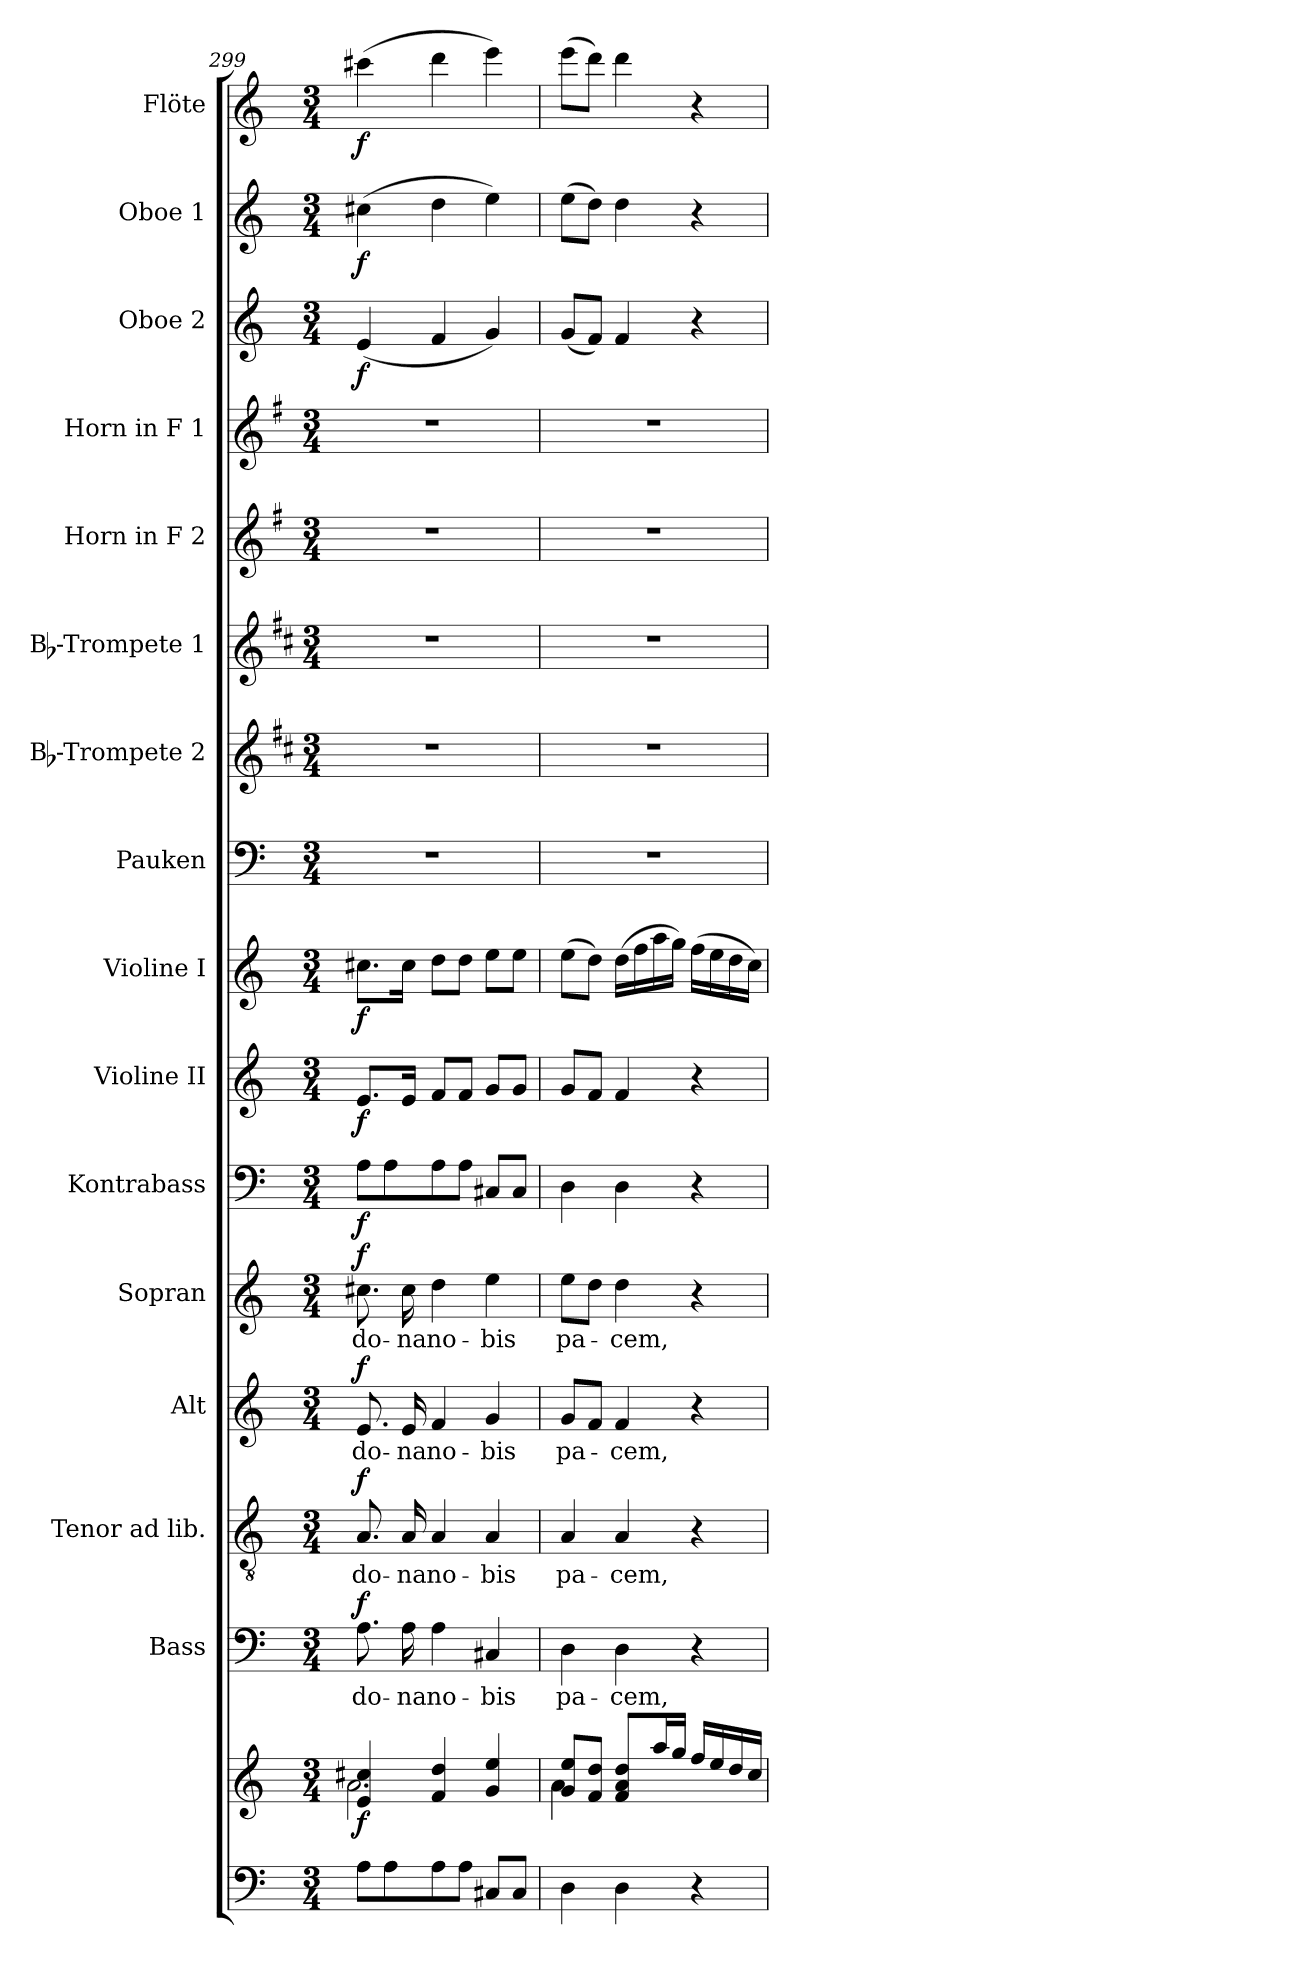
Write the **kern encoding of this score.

**kern	**kern	**dynam	**kern	**text	**dynam	**kern	**text	**dynam	**kern	**text	**dynam	**kern	**text	**dynam	**kern	**dynam	**kern	**dynam	**kern	**dynam	**kern	**kern	**kern	**kern	**kern	**kern	**dynam	**kern	**dynam	**kern	**dynam
*part16	*part16	*part16	*part15	*part15	*part15	*part14	*part14	*part14	*part13	*part13	*part13	*part12	*part12	*part12	*part11	*part11	*part10	*part10	*part9	*part9	*part8	*part7	*part6	*part5	*part4	*part3	*part3	*part2	*part2	*part1	*part1
*staff17	*staff16	*staff16/17	*staff15	*staff15	*staff15	*staff14	*staff14	*staff14	*staff13	*staff13	*staff13	*staff12	*staff12	*staff12	*staff11	*staff11	*staff10	*staff10	*staff9	*staff9	*staff8	*staff7	*staff6	*staff5	*staff4	*staff3	*staff3	*staff2	*staff2	*staff1	*staff1
*	*	*	*I"Bass	*	*	*I"Tenor ad lib.	*	*	*I"Alt	*	*	*I"Sopran	*	*	*I"Kontrabass	*	*I"Violine II	*	*I"Violine I	*	*I"Pauken	*I"Bb-Trompete 2	*I"Bb-Trompete 1	*I"Horn in F 2	*I"Horn in F 1	*I"Oboe 2	*	*I"Oboe 1	*	*I"Flöte	*
*	*	*	*I'B.	*	*	*I'T.	*	*	*I'A.	*	*	*I'S.	*	*	*I'Kb.	*	*I'Vl. II	*	*I'Vl. I	*	*I'Pk.	*I'Bb Trp. 2	*I'Bb Trp. 1	*	*	*I'Ob. 2	*	*I'Ob. 1	*	*I'Fl.	*
*clefF4	*clefG2	*	*clefF4	*	*	*clefGv2	*	*	*clefG2	*	*	*clefG2	*	*	*clefF4	*	*clefG2	*	*clefG2	*	*clefF4	*clefG2	*clefG2	*clefG2	*clefG2	*clefG2	*	*clefG2	*	*clefG2	*
*	*	*	*	*	*	*	*	*	*	*	*	*	*	*	*ITrd7c12	*	*	*	*	*	*	*ITrd1c2	*ITrd1c2	*ITrd4c7	*ITrd4c7	*	*	*	*	*	*
*k[]	*k[]	*	*k[]	*	*	*k[]	*	*	*k[]	*	*	*k[]	*	*	*k[]	*	*k[]	*	*k[]	*	*k[]	*k[]	*k[]	*k[]	*k[]	*k[]	*	*k[]	*	*k[]	*
*C:	*C:	*	*C:	*	*	*C:	*	*	*C:	*	*	*C:	*	*	*C:	*	*C:	*	*C:	*	*C:	*C:	*C:	*C:	*C:	*C:	*	*C:	*	*C:	*
*M3/4	*M3/4	*	*M3/4	*	*	*M3/4	*	*	*M3/4	*	*	*M3/4	*	*	*M3/4	*	*M3/4	*	*M3/4	*	*M3/4	*M3/4	*M3/4	*M3/4	*M3/4	*M3/4	*	*M3/4	*	*M3/4	*
=299	=299	=299	=299	=299	=299	=299	=299	=299	=299	=299	=299	=299	=299	=299	=299	=299	=299	=299	=299	=299	=299	=299	=299	=299	=299	=299	=299	=299	=299	=299	=299
*	*^	*	*	*	*	*	*	*	*	*	*	*	*	*	*	*	*	*	*	*	*	*	*	*	*	*	*	*	*	*	*
!	!	!	!LO:DY:b	!	!LO:LY:b	!LO:DY:a	!	!LO:LY:b	!LO:DY:a	!	!LO:LY:b	!LO:DY:a	!	!LO:LY:b	!LO:DY:a	!	!LO:DY:b	!	!LO:DY:b	!	!LO:DY:b	!	!	!	!	!	!	!LO:DY:b	!	!LO:DY:b	!	!LO:DY:b
8A\L	4e/ 4cc#X/	2.a\	f	8.A\	do-	f	8.A/	do-	f	8.e/	do-	f	8.cc#X\	do-	f	8AA\L	f	8.e/L	f	8.cc#X\L	f	2.r	2.r	2.r	2.r	2.r	(<4e/	f	(>4cc#X\	f	(>4ccc#X\	f
8A\	.	.	.	.	.	.	.	.	.	.	.	.	.	.	.	8AA\	.	.	.	.	.	.	.	.	.	.	.	.	.	.	.	.
!	!	!	!	!	!LO:LY:b	!	!	!LO:LY:b	!	!	!LO:LY:b	!	!	!LO:LY:b	!	!	!	!	!	!	!	!	!	!	!	!	!	!	!	!	!	!
.	.	.	.	16A\	-na	.	16A/	-na	.	16e/	-na	.	16cc#\	-na	.	.	.	16e/Jk	.	16cc#\Jk	.	.	.	.	.	.	.	.	.	.	.	.
!	!	!	!	!	!LO:LY:b	!	!	!LO:LY:b	!	!	!LO:LY:b	!	!	!LO:LY:b	!	!	!	!	!	!	!	!	!	!	!	!	!	!	!	!	!	!
8A\	4f/ 4dd/	.	.	4A\	no-	.	4A/	no-	.	4f/	no-	.	4dd\	no-	.	8AA\	.	8f/L	.	8dd\L	.	.	.	.	.	.	4f/	.	4dd\	.	4ddd\	.
8A\J	.	.	.	.	.	.	.	.	.	.	.	.	.	.	.	8AA\J	.	8f/J	.	8dd\J	.	.	.	.	.	.	.	.	.	.	.	.
!	!	!	!	!	!LO:LY:b	!	!	!LO:LY:b	!	!	!LO:LY:b	!	!	!LO:LY:b	!	!	!	!	!	!	!	!	!	!	!	!	!	!	!	!	!	!
8C#X/L	4g/ 4ee/	.	.	4C#X/	-bis	.	4A/	-bis	.	4g/	-bis	.	4ee\	-bis	.	8CC#X/L	.	8g/L	.	8ee\L	.	.	.	.	.	.	4g/)	.	4ee\)	.	4eee\)	.
8C#/J	.	.	.	.	.	.	.	.	.	.	.	.	.	.	.	8CC#/J	.	8g/J	.	8ee\J	.	.	.	.	.	.	.	.	.	.	.	.
=300	=300	=300	=300	=300	=300	=300	=300	=300	=300	=300	=300	=300	=300	=300	=300	=300	=300	=300	=300	=300	=300	=300	=300	=300	=300	=300	=300	=300	=300	=300	=300	=300
!	!	!	!	!	!LO:LY:b	!	!	!LO:LY:b	!	!	!LO:LY:b	!	!	!LO:LY:b	!	!	!	!	!	!	!	!	!	!	!	!	!	!	!	!	!	!
4D\	8g/ 8ee/L	4a\	.	4D\	pa-	.	4A/	pa-	.	8g/L	pa-	.	8ee\L	pa-	.	4DD\	.	8g/L	.	(>8ee\L	.	2.r	2.r	2.r	2.r	2.r	(<8g/L	.	(>8ee\L	.	(>8eee\L	.
.	8f/ 8dd/J	.	.	.	.	.	.	.	.	8f/J	.	.	8dd\J	.	.	.	.	8f/J	.	8dd\J)	.	.	.	.	.	.	8f/J)	.	8dd\J)	.	8ddd\J)	.
!	!	!	!	!	!LO:LY:b	!	!	!LO:LY:b	!	!	!LO:LY:b	!	!	!LO:LY:b	!	!	!	!	!	!	!	!	!	!	!	!	!	!	!	!	!	!
4D\	8f/ 8a/ 8dd/L	2ryy	.	4D\	-cem,	.	4A/	-cem,	.	4f/	-cem,	.	4dd\	-cem,	.	4DD\	.	4f/	.	(>16dd\LL	.	.	.	.	.	.	4f/	.	4dd\	.	4ddd\	.
.	.	.	.	.	.	.	.	.	.	.	.	.	.	.	.	.	.	.	.	16ff\	.	.	.	.	.	.	.	.	.	.	.	.
.	16aa/L	.	.	.	.	.	.	.	.	.	.	.	.	.	.	.	.	.	.	16aa\	.	.	.	.	.	.	.	.	.	.	.	.
.	16gg/JJ	.	.	.	.	.	.	.	.	.	.	.	.	.	.	.	.	.	.	16gg\JJ)	.	.	.	.	.	.	.	.	.	.	.	.
4r	16ff/LL	.	.	4r	.	.	4r	.	.	4r	.	.	4r	.	.	4r	.	4r	.	(>16ff\LL	.	.	.	.	.	.	4r	.	4r	.	4r	.
.	16ee/	.	.	.	.	.	.	.	.	.	.	.	.	.	.	.	.	.	.	16ee\	.	.	.	.	.	.	.	.	.	.	.	.
.	16dd/	.	.	.	.	.	.	.	.	.	.	.	.	.	.	.	.	.	.	16dd\	.	.	.	.	.	.	.	.	.	.	.	.
.	16cc/JJ	.	.	.	.	.	.	.	.	.	.	.	.	.	.	.	.	.	.	16cc\JJ)	.	.	.	.	.	.	.	.	.	.	.	.
*	*v	*v	*	*	*	*	*	*	*	*	*	*	*	*	*	*	*	*	*	*	*	*	*	*	*	*	*	*	*	*	*	*
=	=	=	=	=	=	=	=	=	=	=	=	=	=	=	=	=	=	=	=	=	=	=	=	=	=	=	=	=	=	=	=
*-	*-	*-	*-	*-	*-	*-	*-	*-	*-	*-	*-	*-	*-	*-	*-	*-	*-	*-	*-	*-	*-	*-	*-	*-	*-	*-	*-	*-	*-	*-	*-
